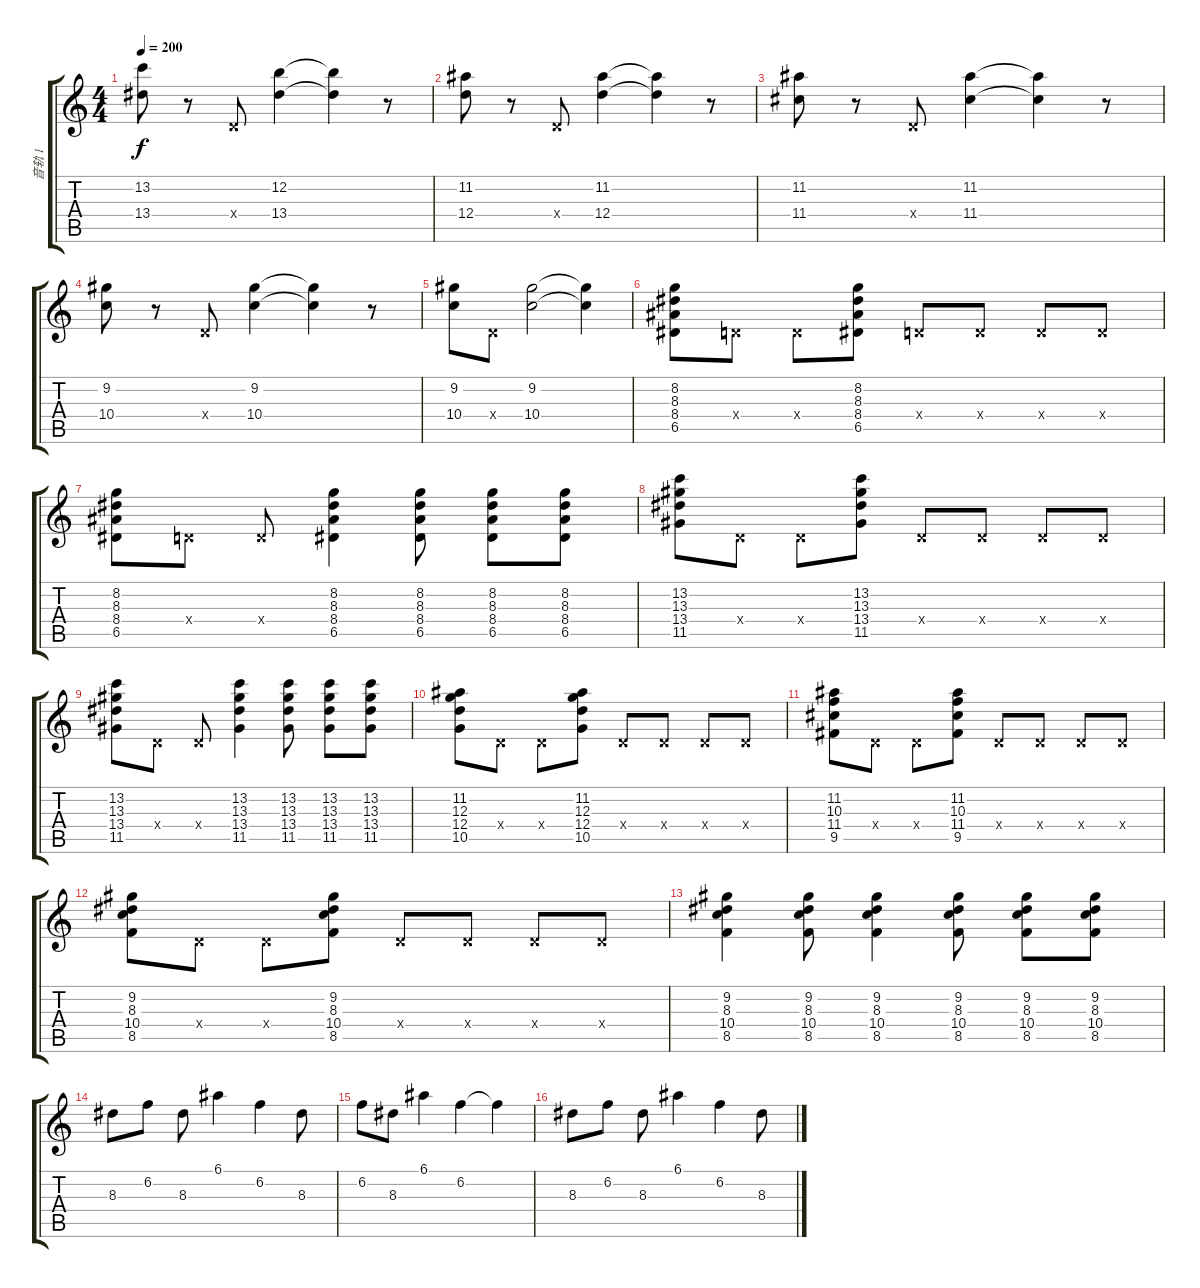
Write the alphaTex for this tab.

\track ("音轨 1" "音轨 1") {instrument acousticguitarsteel}
\staff {score tabs}
\tuning (E4 B3 G3 D3 A2 E2) {hide}
\ts (4 4)
\tempo 200
\clef g2
\ks c
(13.2 13.4).8{dy f} r.8 0.4{x}.8 (12.2 13.4).4 (12.2{t} 13.4{t}).4 r.8 |
(11.2 12.4).8 r.8 0.4{x}.8 (11.2 12.4).4 (11.2{t} 12.4{t}).4 r.8 |
(11.2 11.4).8 r.8 0.4{x}.8 (11.2 11.4).4 (11.2{t} 11.4{t}).4 r.8 |
(9.2 10.4).8 r.8 0.4{x}.8 (9.2 10.4).4 (9.2{t} 10.4{t}).4 r.8 |
(9.2 10.4).8 0.4{x}.8 (9.2 10.4).2 (9.2{t} 10.4{t}).4 |
(8.2 8.3 8.4 6.5).8 0.4{x}.8 0.4{x}.8 (8.2 8.3 8.4 6.5).8 0.4{x}.8 0.4{x}.8 0.4{x}.8 0.4{x}.8 |
(8.2 8.3 8.4 6.5).8 0.4{x}.8 0.4{x}.8 (8.2 8.3 8.4 6.5).4 (8.2 8.3 8.4 6.5).8 (8.2 8.3 8.4 6.5).8 (8.2 8.3 8.4 6.5).8 |
(13.2 13.3 13.4 11.5).8 0.4{x}.8 0.4{x}.8 (13.2 13.3 13.4 11.5).8 0.4{x}.8 0.4{x}.8 0.4{x}.8 0.4{x}.8 |
(13.2 13.3 13.4 11.5).8 0.4{x}.8 0.4{x}.8 (13.2 13.3 13.4 11.5).4 (13.2 13.3 13.4 11.5).8 (13.2 13.3 13.4 11.5).8 (13.2 13.3 13.4 11.5).8 |
(11.2 12.3 12.4 10.5).8 0.4{x}.8 0.4{x}.8 (11.2 12.3 12.4 10.5).8 0.4{x}.8 0.4{x}.8 0.4{x}.8 0.4{x}.8 |
(11.2 10.3 11.4 9.5).8 0.4{x}.8 0.4{x}.8 (11.2 10.3 11.4 9.5).8 0.4{x}.8 0.4{x}.8 0.4{x}.8 0.4{x}.8 |
(9.2 8.3 10.4 8.5).8 0.4{x}.8 0.4{x}.8 (9.2 8.3 10.4 8.5).8 0.4{x}.8 0.4{x}.8 0.4{x}.8 0.4{x}.8 |
(9.2 8.3 10.4 8.5).4 (9.2 8.3 10.4 8.5).8 (9.2 8.3 10.4 8.5).4 (9.2 8.3 10.4 8.5).8 (9.2 8.3 10.4 8.5).8 (9.2 8.3 10.4 8.5).8 |
8.3.8 6.2.8 8.3.8 6.1.4 6.2.4 8.3.8 |
6.2.8 8.3.8 6.1.4 6.2.4 6.2{t}.4 |
8.3.8 6.2.8 8.3.8 6.1.4 6.2.4 8.3.8
